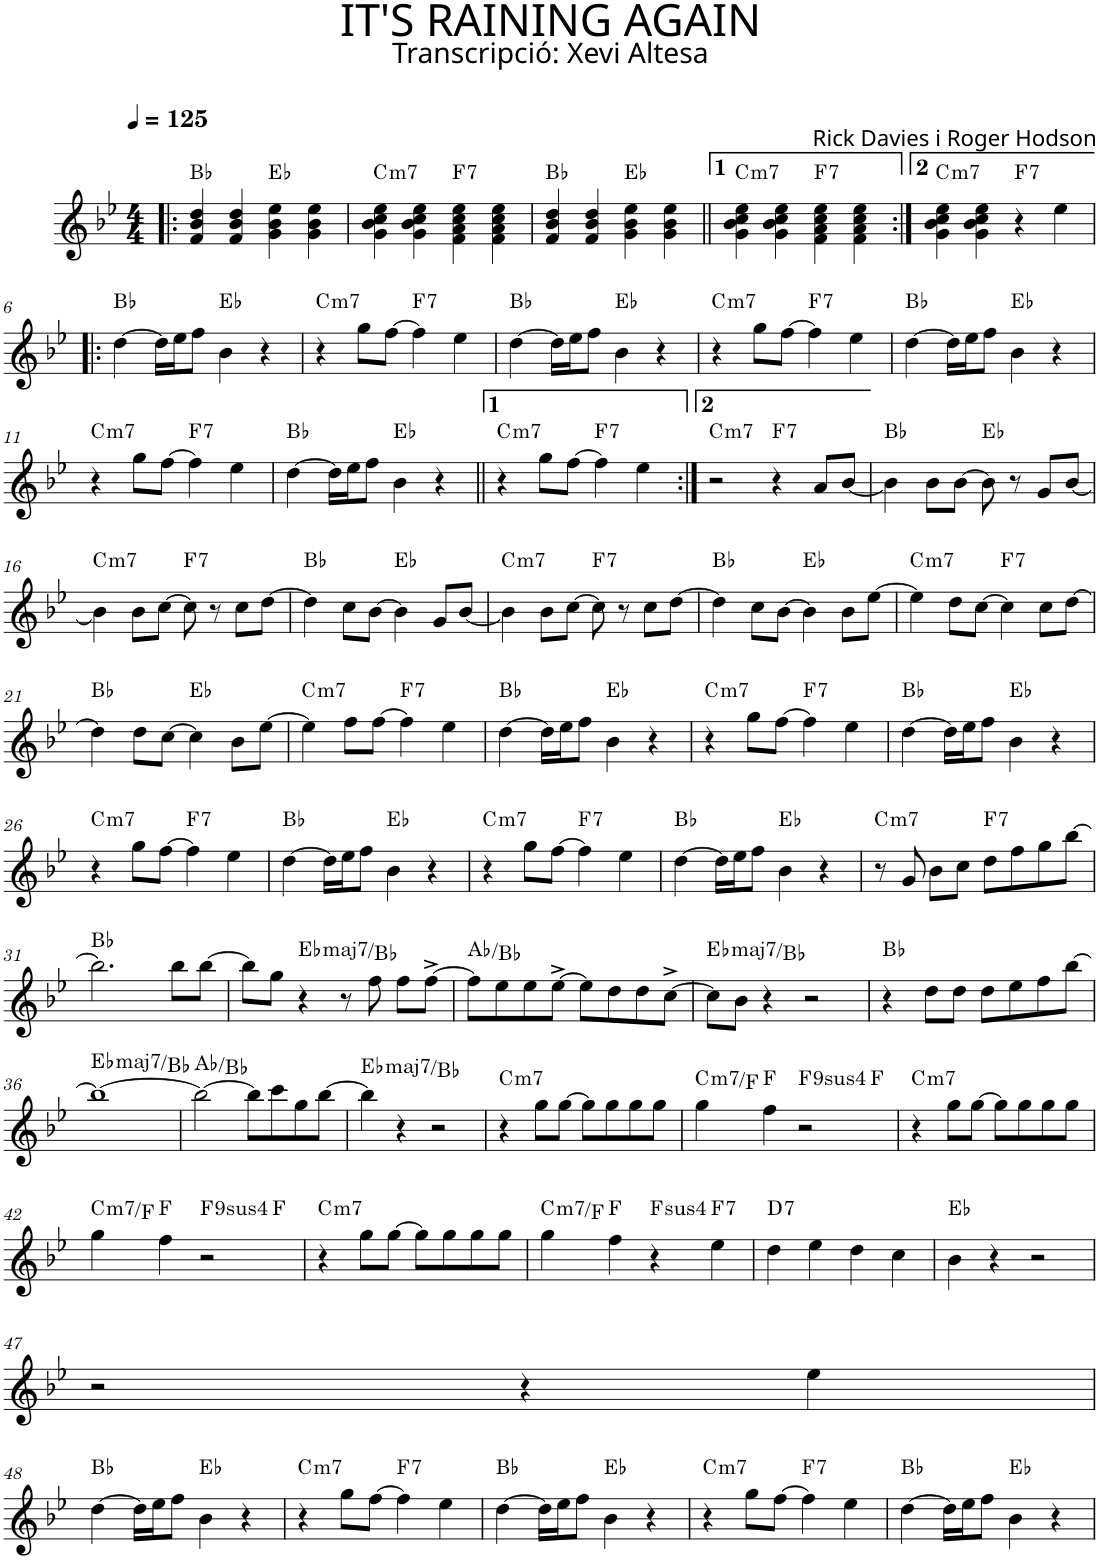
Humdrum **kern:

**kern	**harte
*part1	*part1
*staff1	*
*I"P1	*
*clefG2	*
*k[b-e-]	*
*B-:	*
*M4/4	*
*MM125	*
=1!|:	=1!|:
4f/ 4b-/ 4dd/	Bb:maj
4f/ 4b-/ 4dd/	.
4g\ 4b-\ 4ee-\	Eb:maj
4g\ 4b-\ 4ee-\	.
=2	=2
!	!LO:H:kt=m7
4g\ 4b-\ 4cc\ 4ee-\	C:min7
4g\ 4b-\ 4cc\ 4ee-\	.
!	!LO:H:kt=7
4f\ 4a\ 4cc\ 4ee-\	F:7
4f\ 4a\ 4cc\ 4ee-\	.
=3	=3
4f/ 4b-/ 4dd/	Bb:maj
4f/ 4b-/ 4dd/	.
4g\ 4b-\ 4ee-\	Eb:maj
4g\ 4b-\ 4ee-\	.
=4||	=4||
!	!LO:H:kt=m7
4g\ 4b-\ 4cc\ 4ee-\	C:min7
4g\ 4b-\ 4cc\ 4ee-\	.
!	!LO:H:kt=7
4f\ 4a\ 4cc\ 4ee-\	F:7
4f\ 4a\ 4cc\ 4ee-\	.
=5:|!	=5:|!
!	!LO:H:kt=m7
4g\ 4b-\ 4cc\ 4ee-\	C:min7
4g\ 4b-\ 4cc\ 4ee-\	.
!	!LO:H:kt=7
4r	F:7
4ee-\	.
!!LO:LB:g=z
=6!|:	=6!|:
[>4dd\	Bb:maj
16dd\LL]	.
16ee-\J	.
8ff\J	.
4b-\	Eb:maj
4r	.
=7	=7
!	!LO:H:kt=m7
4r	C:min7
8gg\L	.
[>8ff\J	.
!	!LO:H:kt=7
4ff\]	F:7
4ee-\	.
=8	=8
[>4dd\	Bb:maj
16dd\LL]	.
16ee-\J	.
8ff\J	.
4b-\	Eb:maj
4r	.
=9	=9
!	!LO:H:kt=m7
4r	C:min7
8gg\L	.
[>8ff\J	.
!	!LO:H:kt=7
4ff\]	F:7
4ee-\	.
=10	=10
[>4dd\	Bb:maj
16dd\LL]	.
16ee-\J	.
8ff\J	.
4b-\	Eb:maj
4r	.
!!LO:LB:g=z
=11	=11
!	!LO:H:kt=m7
4r	C:min7
8gg\L	.
[>8ff\J	.
!	!LO:H:kt=7
4ff\]	F:7
4ee-\	.
=12	=12
[>4dd\	Bb:maj
16dd\LL]	.
16ee-\J	.
8ff\J	.
4b-\	Eb:maj
4r	.
=13||	=13||
!	!LO:H:kt=m7
4r	C:min7
8gg\L	.
[>8ff\J	.
!	!LO:H:kt=7
4ff\]	F:7
4ee-\	.
=14:|!	=14:|!
!	!LO:H:kt=m7
2r	C:min7
!	!LO:H:kt=7
4r	F:7
8a/L	.
[<8b-/J	.
=15	=15
4b-\]	Bb:maj
8b-\L	.
[>8b-\J	.
8b-\]	Eb:maj
8r	.
8g/L	.
[<8b-/J	.
!!LO:LB:g=z
=16	=16
!	!LO:H:kt=m7
4b-\]	C:min7
8b-\L	.
[>8cc\J	.
!	!LO:H:kt=7
8cc\]	F:7
8r	.
8cc\L	.
[>8dd\J	.
=17	=17
4dd\]	Bb:maj
8cc\L	.
[>8b-\J	.
4b-\]	Eb:maj
8g/L	.
[<8b-/J	.
=18	=18
!	!LO:H:kt=m7
4b-\]	C:min7
8b-\L	.
[>8cc\J	.
!	!LO:H:kt=7
8cc\]	F:7
8r	.
8cc\L	.
[>8dd\J	.
=19	=19
4dd\]	Bb:maj
8cc\L	.
[>8b-\J	.
4b-\]	Eb:maj
8b-\L	.
[>8ee-\J	.
=20	=20
!	!LO:H:kt=m7
4ee-\]	C:min7
8dd\L	.
[>8cc\J	.
!	!LO:H:kt=7
4cc\]	F:7
8cc\L	.
[>8dd\J	.
!!LO:LB:g=z
=21	=21
4dd\]	Bb:maj
8dd\L	.
[>8cc\J	.
4cc\]	Eb:maj
8b-\L	.
[>8ee-\J	.
=22	=22
!	!LO:H:kt=m7
4ee-\]	C:min7
8ff\L	.
[>8ff\J	.
!	!LO:H:kt=7
4ff\]	F:7
4ee-\	.
=23	=23
[>4dd\	Bb:maj
16dd\LL]	.
16ee-\J	.
8ff\J	.
4b-\	Eb:maj
4r	.
=24	=24
!	!LO:H:kt=m7
4r	C:min7
8gg\L	.
[>8ff\J	.
!	!LO:H:kt=7
4ff\]	F:7
4ee-\	.
=25	=25
[>4dd\	Bb:maj
16dd\LL]	.
16ee-\J	.
8ff\J	.
4b-\	Eb:maj
4r	.
!!LO:LB:g=z
=26	=26
!	!LO:H:kt=m7
4r	C:min7
8gg\L	.
[>8ff\J	.
!	!LO:H:kt=7
4ff\]	F:7
4ee-\	.
=27	=27
[>4dd\	Bb:maj
16dd\LL]	.
16ee-\J	.
8ff\J	.
4b-\	Eb:maj
4r	.
=28	=28
!	!LO:H:kt=m7
4r	C:min7
8gg\L	.
[>8ff\J	.
!	!LO:H:kt=7
4ff\]	F:7
4ee-\	.
=29	=29
[>4dd\	Bb:maj
16dd\LL]	.
16ee-\J	.
8ff\J	.
4b-\	Eb:maj
4r	.
=30	=30
!	!LO:H:kt=m7
8r	C:min7
8g/	.
8b-\L	.
8cc\J	.
!	!LO:H:kt=7
8dd\L	F:7
8ff\	.
8gg\	.
[>8bb-\J	.
!!LO:LB:g=z
=31	=31
2.bb-\]	Bb:maj
8bb-\L	.
[>8bb-\J	.
=32	=32
8bb-\L]	.
8gg\J	.
!	!LO:H:kt=maj7
4r	Eb:maj7/5
8r	.
8ff\	.
8ff\L	.
[>8ff^\J	.
=33	=33
8ff\L]	Ab:maj/2
8ee-\	.
8ee-\	.
[>8ee-^\J	.
8ee-\L]	.
8dd\	.
8dd\	.
[>8cc^\J	.
=34	=34
!	!LO:H:kt=maj7
8cc\L]	Eb:maj7/5
8b-\J	.
4r	.
2r	.
=35	=35
4r	Bb:maj
8dd\L	.
8dd\J	.
8dd\L	.
8ee-\	.
8ff\	.
[>8bb-\J	.
!!LO:LB:g=z
=36	=36
!	!LO:H:kt=maj7
1bb-_	Eb:maj7/5
=37	=37
2bb-\_	Ab:maj/2
8bb-\L]	.
8ccc\	.
8gg\	.
[>8bb-\J	.
=38	=38
!	!LO:H:kt=maj7
4bb-\]	Eb:maj7/5
4r	.
2r	.
=39	=39
!	!LO:H:kt=m7
4r	C:min7
8gg\L	.
[>8gg\J	.
8gg\L]	.
8gg\	.
8gg\	.
8gg\J	.
=40	=40
!	!LO:H:kt=m7
*^	*
4gg\	2.ryy	C:min7/4
4ff\	.	F:maj
!	!	!LO:H:kt=94
2r	.	F:sus4(7,9)
.	4ryy	F:maj
=41	=41	=41
!	!	!LO:H:kt=m7
*v	*v	*
4r	C:min7
8gg\L	.
[>8gg\J	.
8gg\L]	.
8gg\	.
8gg\	.
8gg\J	.
!!LO:LB:g=z
=42	=42
!	!LO:H:kt=m7
*^	*
4gg\	2.ryy	C:min7/4
4ff\	.	F:maj
!	!	!LO:H:kt=94
2r	.	F:sus4(7,9)
.	4ryy	F:maj
=43	=43	=43
!	!	!LO:H:kt=m7
*v	*v	*
4r	C:min7
8gg\L	.
[>8gg\J	.
8gg\L]	.
8gg\	.
8gg\	.
8gg\J	.
=44	=44
!	!LO:H:kt=m7
4gg\	C:min7/4
4ff\	F:maj
!	!LO:H:kt=4
4r	F:sus4
!	!LO:H:kt=7
4ee-\	F:7
=45	=45
!	!LO:H:kt=7
4dd\	D:7
4ee-\	.
4dd\	.
4cc\	.
=46	=46
4b-\	Eb:maj
4r	.
2r	.
!!LO:LB:g=z
=47	=47
2r	.
4r	.
4ee-\	.
!!LO:LB:g=z
=48	=48
[>4dd\	Bb:maj
16dd\LL]	.
16ee-\J	.
8ff\J	.
4b-\	Eb:maj
4r	.
=49	=49
!	!LO:H:kt=m7
4r	C:min7
8gg\L	.
[>8ff\J	.
!	!LO:H:kt=7
4ff\]	F:7
4ee-\	.
=50	=50
[>4dd\	Bb:maj
16dd\LL]	.
16ee-\J	.
8ff\J	.
4b-\	Eb:maj
4r	.
=51	=51
!	!LO:H:kt=m7
4r	C:min7
8gg\L	.
[>8ff\J	.
!	!LO:H:kt=7
4ff\]	F:7
4ee-\	.
=52	=52
[>4dd\	Bb:maj
16dd\LL]	.
16ee-\J	.
8ff\J	.
4b-\	Eb:maj
4r	.
=	=
*-	*-
